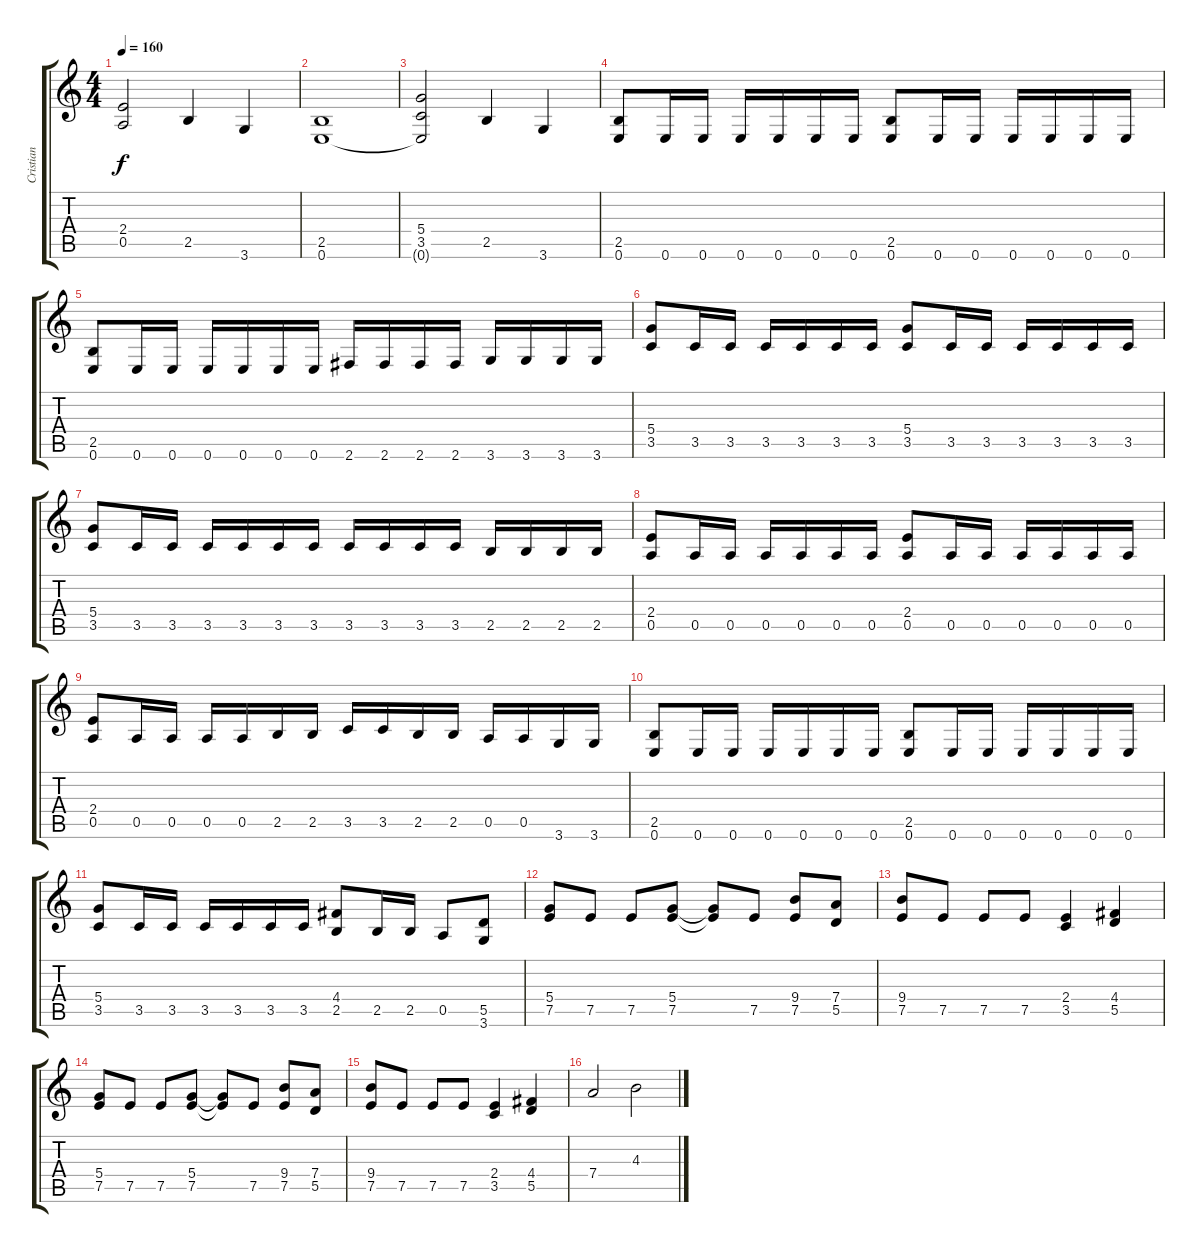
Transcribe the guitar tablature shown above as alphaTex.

\track ("Cristian" "Cristian") {instrument overdrivenguitar}
\staff {score tabs}
\tuning (E4 B3 G3 D3 A2 E2) {hide}
\ts (4 4)
\tempo 160
\clef g2
\ks c
(2.4{t} 0.5{t}).2{dy f} 2.5.4 3.6.4 |
(2.5 0.6).1 |
(5.4 3.5 0.6{t}).2 2.5.4 3.6.4 |
(2.5 0.6).8 0.6.16 0.6.16 0.6.16 0.6.16 0.6.16 0.6.16 (2.5 0.6).8 0.6.16 0.6.16 0.6.16 0.6.16 0.6.16 0.6.16 |
(2.5 0.6).8 0.6.16 0.6.16 0.6.16 0.6.16 0.6.16 0.6.16 2.6.16 2.6.16 2.6.16 2.6.16 3.6.16 3.6.16 3.6.16 3.6.16 |
(5.4 3.5).8 3.5.16 3.5.16 3.5.16 3.5.16 3.5.16 3.5.16 (5.4 3.5).8 3.5.16 3.5.16 3.5.16 3.5.16 3.5.16 3.5.16 |
(5.4 3.5).8 3.5.16 3.5.16 3.5.16 3.5.16 3.5.16 3.5.16 3.5.16 3.5.16 3.5.16 3.5.16 2.5.16 2.5.16 2.5.16 2.5.16 |
(2.4 0.5).8 0.5.16 0.5.16 0.5.16 0.5.16 0.5.16 0.5.16 (2.4 0.5).8 0.5.16 0.5.16 0.5.16 0.5.16 0.5.16 0.5.16 |
(2.4 0.5).8 0.5.16 0.5.16 0.5.16 0.5.16 2.5.16 2.5.16 3.5.16 3.5.16 2.5.16 2.5.16 0.5.16 0.5.16 3.6.16 3.6.16 |
(2.5 0.6).8 0.6.16 0.6.16 0.6.16 0.6.16 0.6.16 0.6.16 (2.5 0.6).8 0.6.16 0.6.16 0.6.16 0.6.16 0.6.16 0.6.16 |
(5.4 3.5).8 3.5.16 3.5.16 3.5.16 3.5.16 3.5.16 3.5.16 (4.4 2.5).8 2.5.16 2.5.16 0.5.8 (5.5 3.6).8 |
(5.4 7.5).8 7.5.8 7.5.8 (5.4 7.5).8 (5.4{t} 7.5{t}).8 7.5.8 (9.4 7.5).8 (7.4 5.5).8 |
(9.4 7.5).8 7.5.8 7.5.8 7.5.8 (2.4 3.5).4 (4.4 5.5).4 |
(5.4 7.5).8 7.5.8 7.5.8 (5.4 7.5).8 (5.4{t} 7.5{t}).8 7.5.8 (9.4 7.5).8 (7.4 5.5).8 |
(9.4 7.5).8 7.5.8 7.5.8 7.5.8 (2.4 3.5).4 (4.4 5.5).4 |
7.4.2 4.3.2
